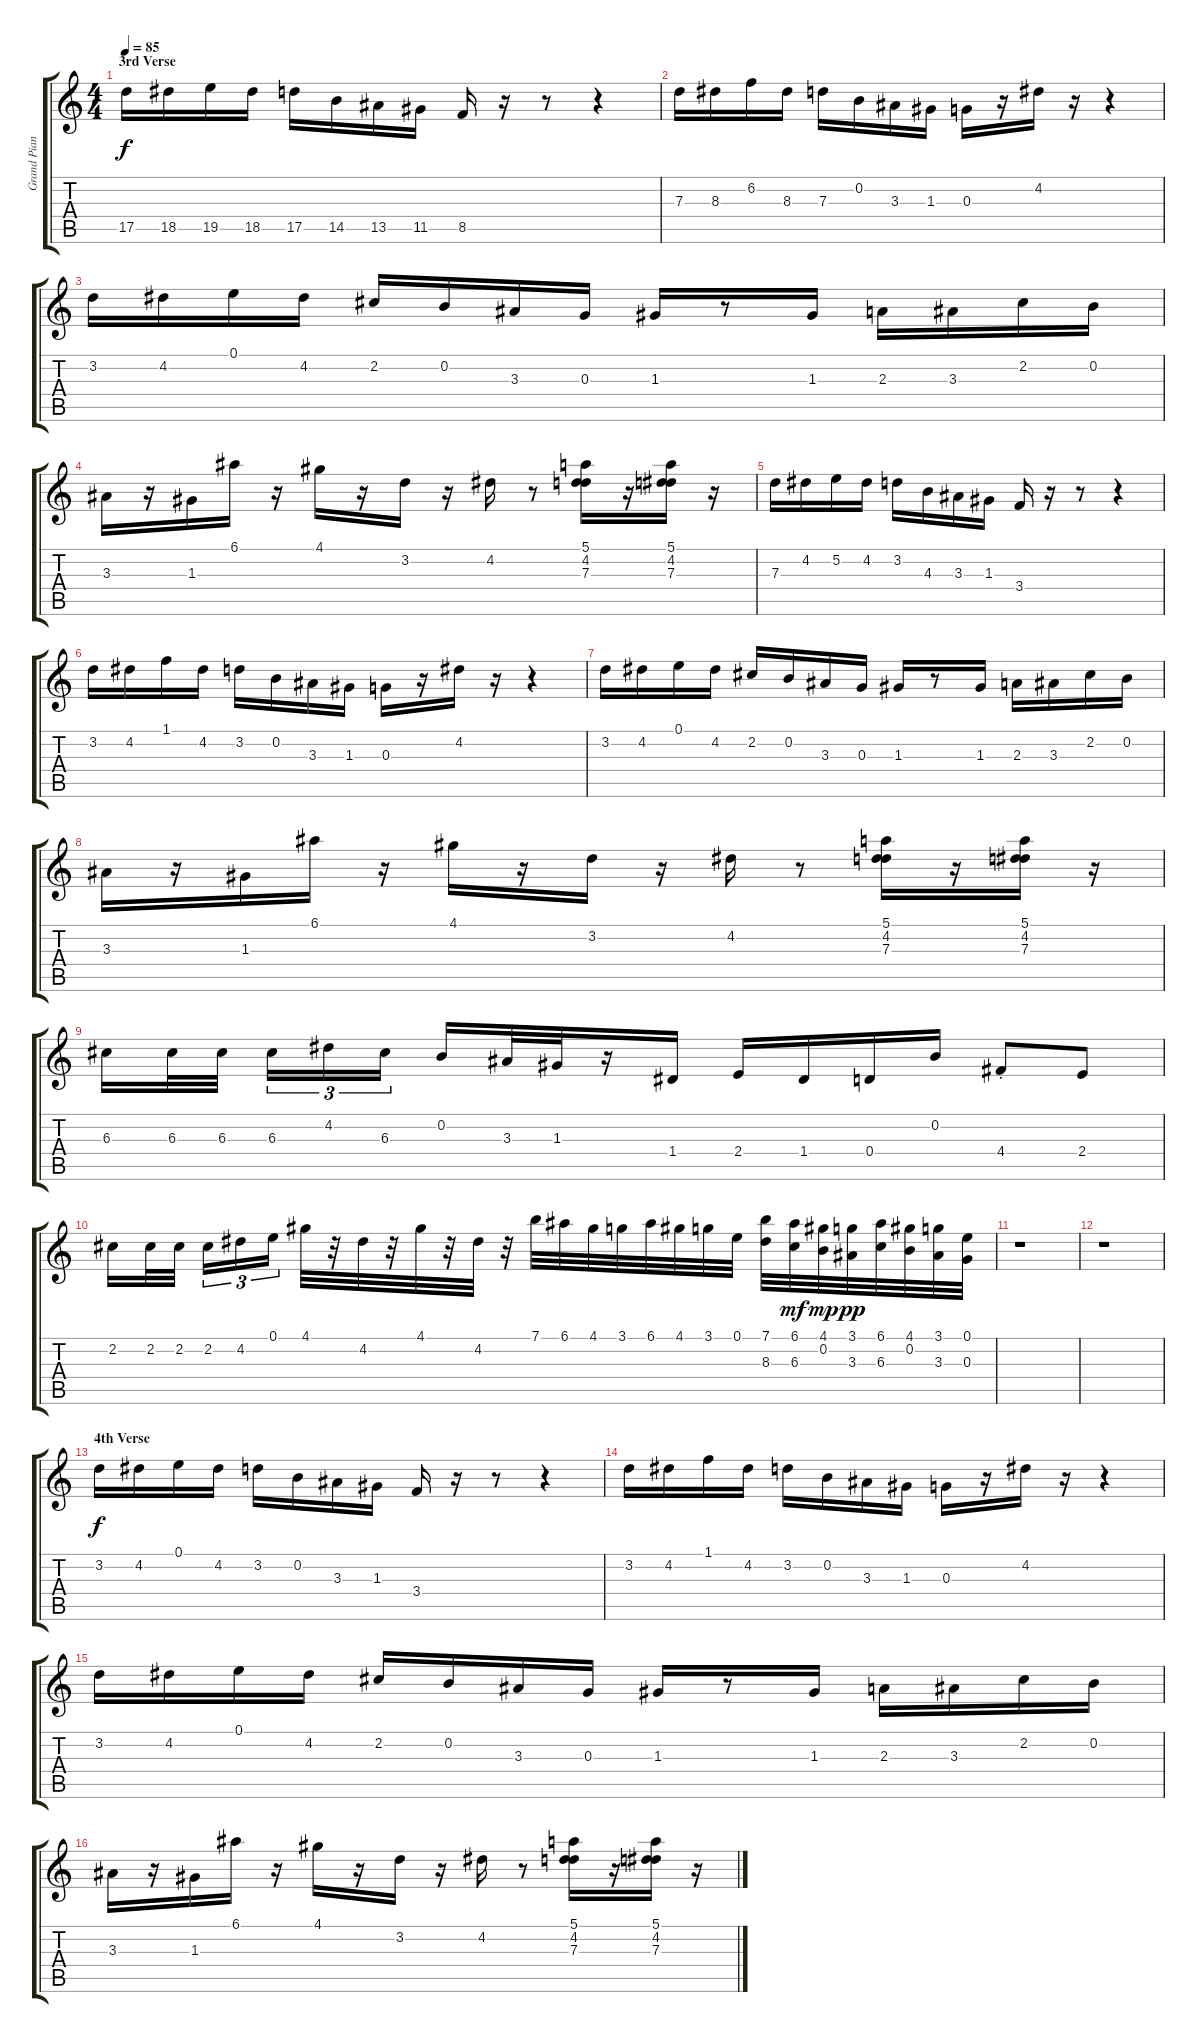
\track ("Grand Piano (R. Hand)" "Grand Pian") {instrument acousticgrandpiano}
\staff {score tabs}
\tuning (E5 B4 G4 D4 A3 E3) {hide}
\ts (4 4)
\section ("" "3rd Verse")
\tempo 85
\clef g2
\ks c
17.5.16{dy f} 18.5.16 19.5.16 18.5.16 17.5.16 14.5.16 13.5.16 11.5.16 8.5.16 r.16 r.8 r.4 |
7.3.16 8.3.16 6.2.16 8.3.16 7.3.16 0.2.16 3.3.16 1.3.16 0.3.16 r.16 4.2.16 r.16 r.4 |
3.2.16 4.2.16 0.1.16 4.2.16 2.2.16 0.2.16 3.3.16 0.3.16 1.3.16 r.8 1.3.16 2.3.16 3.3.16 2.2.16 0.2.16 |
3.3.16 r.16 1.3.16 6.1.16 r.16 4.1.16 r.16 3.2.16 r.16 4.2.16 r.8 (5.1 4.2 7.3).16 r.16 (5.1 4.2 7.3).16 r.16 |
7.3.16 4.2.16 5.2.16 4.2.16 3.2.16 4.3.16 3.3.16 1.3.16 3.4.16 r.16 r.8 r.4 |
3.2.16 4.2.16 1.1.16 4.2.16 3.2.16 0.2.16 3.3.16 1.3.16 0.3.16 r.16 4.2.16 r.16 r.4 |
3.2.16 4.2.16 0.1.16 4.2.16 2.2.16 0.2.16 3.3.16 0.3.16 1.3.16 r.8 1.3.16 2.3.16 3.3.16 2.2.16 0.2.16 |
3.3.16 r.16 1.3.16 6.1.16 r.16 4.1.16 r.16 3.2.16 r.16 4.2.16 r.8 (5.1 4.2 7.3).16 r.16 (5.1 4.2 7.3).16 r.16 |
6.3.16 6.3.32 6.3.32 6.3.16{tu (3 2)} 4.2.16{tu (3 2)} 6.3.16{tu (3 2)} 0.2.16 3.3.32 1.3.32 r.16 1.4.16 2.4.16 1.4.16 0.4.16 0.2.16 4.4{st}.8 2.4.8 |
2.2.16 2.2.32 2.2.32 2.2.16{tu (3 2)} 4.2.16{tu (3 2)} 0.1.16{tu (3 2)} 4.1.32 r.32 4.2.32 r.32 4.1.32 r.32 4.2.32 r.32 7.1.32 6.1.32 4.1.32 3.1.32 6.1.32 4.1.32 3.1.32 0.1.32 (7.1 8.3).32 (6.1 6.3).32{dy mf} (4.1 0.2).32{dy mp} (3.1 3.3).32{dy pp} (6.1 6.3).32 (4.1 0.2).32 (3.1 3.3).32 (0.1 0.3).32 |
r.1 |
r.1 |
\section ("" "4th Verse")
3.2.16{dy f} 4.2.16 0.1.16 4.2.16 3.2.16 0.2.16 3.3.16 1.3.16 3.4.16 r.16 r.8 r.4 |
3.2.16 4.2.16 1.1.16 4.2.16 3.2.16 0.2.16 3.3.16 1.3.16 0.3.16 r.16 4.2.16 r.16 r.4 |
3.2.16 4.2.16 0.1.16 4.2.16 2.2.16 0.2.16 3.3.16 0.3.16 1.3.16 r.8 1.3.16 2.3.16 3.3.16 2.2.16 0.2.16 |
3.3.16 r.16 1.3.16 6.1.16 r.16 4.1.16 r.16 3.2.16 r.16 4.2.16 r.8 (5.1 4.2 7.3).16 r.16 (5.1 4.2 7.3).16 r.16
